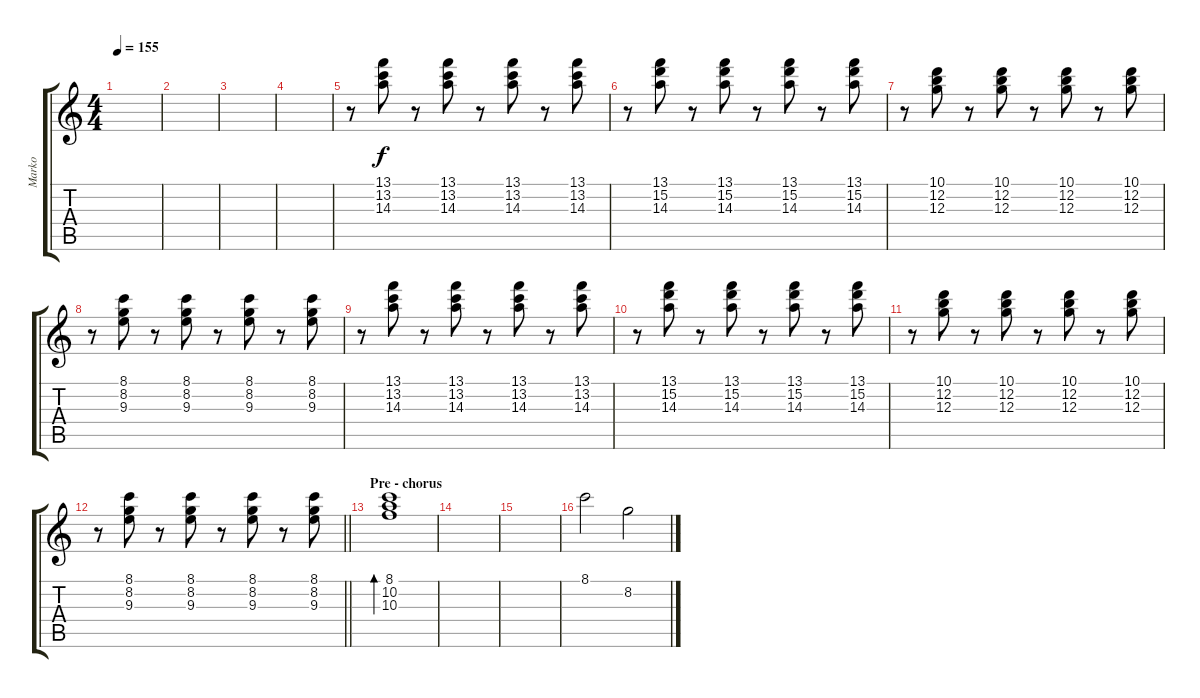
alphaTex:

\track ("Marko" "Marko") {instrument distortionguitar}
\staff {score tabs}
\tuning (E4 B3 G3 D3 A2 E2) {hide}
\ts (4 4)
\tempo 155
\clef g2
\ks c
|
|
|
|
r.8{instrument electricguitarclean} (13.1 13.2 14.3).8 r.8 (13.1 13.2 14.3).8 r.8 (13.1 13.2 14.3).8 r.8 (13.1 13.2 14.3).8 |
r.8 (13.1 15.2 14.3).8 r.8 (13.1 15.2 14.3).8 r.8 (13.1 15.2 14.3).8 r.8 (13.1 15.2 14.3).8 |
r.8 (10.1 12.2 12.3).8 r.8 (10.1 12.2 12.3).8 r.8 (10.1 12.2 12.3).8 r.8 (10.1 12.2 12.3).8 |
r.8 (8.1 8.2 9.3).8 r.8 (8.1 8.2 9.3).8 r.8 (8.1 8.2 9.3).8 r.8 (8.1 8.2 9.3).8 |
r.8{instrument electricguitarclean} (13.1 13.2 14.3).8 r.8 (13.1 13.2 14.3).8 r.8 (13.1 13.2 14.3).8 r.8 (13.1 13.2 14.3).8 |
r.8 (13.1 15.2 14.3).8 r.8 (13.1 15.2 14.3).8 r.8 (13.1 15.2 14.3).8 r.8 (13.1 15.2 14.3).8 |
r.8 (10.1 12.2 12.3).8 r.8 (10.1 12.2 12.3).8 r.8 (10.1 12.2 12.3).8 r.8 (10.1 12.2 12.3).8 |
\barLineRight lightlight
r.8 (8.1 8.2 9.3).8 r.8 (8.1 8.2 9.3).8 r.8 (8.1 8.2 9.3).8 r.8 (8.1 8.2 9.3).8 |
\section ("" "Pre - chorus")
(8.1 10.2 10.3).1{bd 480 volume 10} |
|
|
8.1.2 8.2.2
